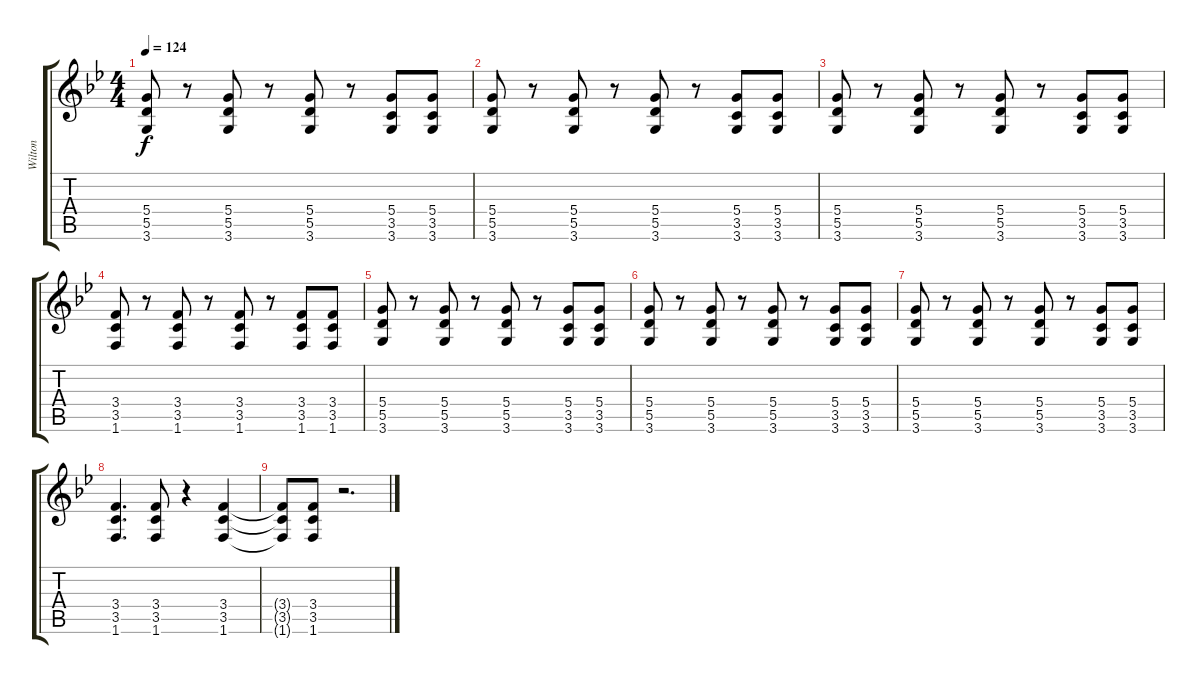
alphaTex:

\track ("Wilton" "Wilton") {instrument distortionguitar}
\staff {score tabs}
\tuning (E4 B3 G3 D3 A2 E2) {hide}
\ts (4 4)
\tempo 124
\clef g2
\ks gminor
(5.4 5.5 3.6).8{dy f} r.8 (5.4 5.5 3.6).8 r.8 (5.4 5.5 3.6).8 r.8 (5.4 3.5 3.6).8 (5.4 3.5 3.6).8 |
(5.4 5.5 3.6).8 r.8 (5.4 5.5 3.6).8 r.8 (5.4 5.5 3.6).8 r.8 (5.4 3.5 3.6).8 (5.4 3.5 3.6).8 |
(5.4 5.5 3.6).8 r.8 (5.4 5.5 3.6).8 r.8 (5.4 5.5 3.6).8 r.8 (5.4 3.5 3.6).8 (5.4 3.5 3.6).8 |
(3.4 3.5 1.6).8 r.8 (3.4 3.5 1.6).8 r.8 (3.4 3.5 1.6).8 r.8 (3.4 3.5 1.6).8 (3.4 3.5 1.6).8 |
(5.4 5.5 3.6).8 r.8 (5.4 5.5 3.6).8 r.8 (5.4 5.5 3.6).8 r.8 (5.4 3.5 3.6).8 (5.4 3.5 3.6).8 |
(5.4 5.5 3.6).8 r.8 (5.4 5.5 3.6).8 r.8 (5.4 5.5 3.6).8 r.8 (5.4 3.5 3.6).8 (5.4 3.5 3.6).8 |
(5.4 5.5 3.6).8 r.8 (5.4 5.5 3.6).8 r.8 (5.4 5.5 3.6).8 r.8 (5.4 3.5 3.6).8 (5.4 3.5 3.6).8 |
(3.4 3.5 1.6).4{d} (3.4 3.5 1.6).8 r.4 (3.4 3.5 1.6).4 |
(3.4{t} 3.5{t} 1.6{t}).8 (3.4 3.5 1.6).8 r.2{d}
